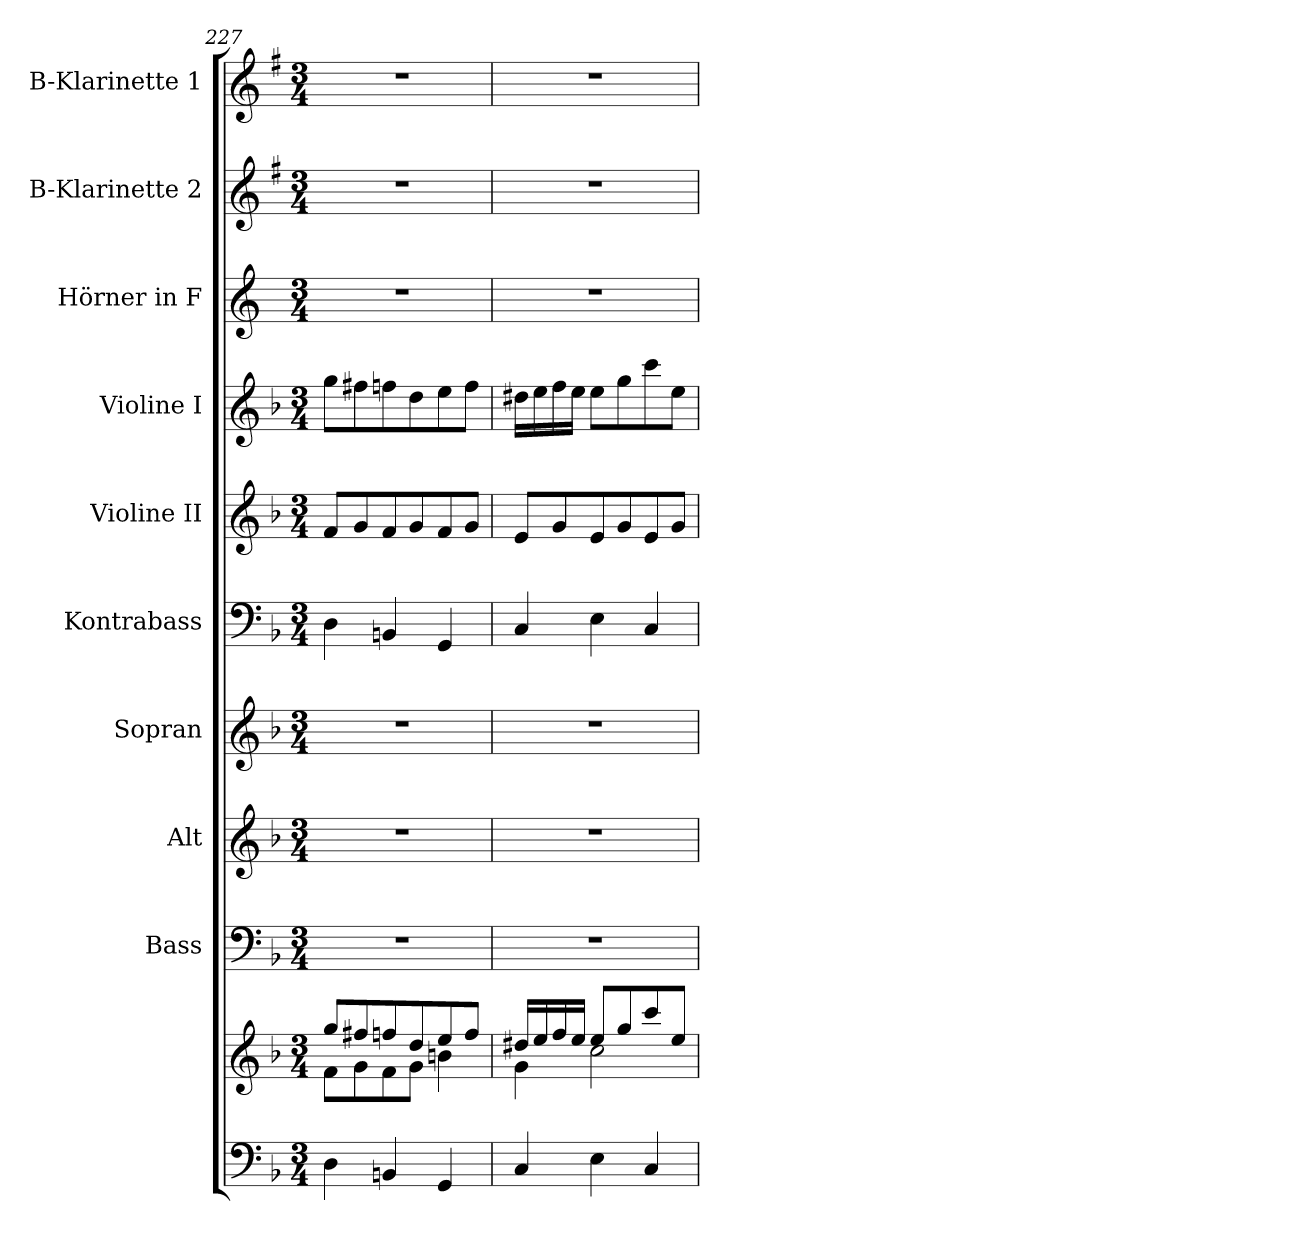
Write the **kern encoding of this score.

**kern	**kern	**kern	**kern	**kern	**kern	**kern	**kern	**kern	**kern	**kern
*part10	*part10	*part9	*part8	*part7	*part6	*part5	*part4	*part3	*part2	*part1
*staff11	*staff10	*staff9	*staff8	*staff7	*staff6	*staff5	*staff4	*staff3	*staff2	*staff1
*	*	*I"Bass	*I"Alt	*I"Sopran	*I"Kontrabass	*I"Violine II	*I"Violine I	*I"Hörner in F	*I"B-Klarinette 2	*I"B-Klarinette 1
*	*	*I'B.	*I'A.	*I'S.	*I'Kb.	*I'Vl. II	*I'Vl. I	*	*I'B Kl. 2	*I'B Kl. 1
*clefF4	*clefG2	*clefF4	*clefG2	*clefG2	*clefF4	*clefG2	*clefG2	*clefG2	*clefG2	*clefG2
*	*	*	*	*	*ITrd7c12	*	*	*ITrd4c7	*ITrd1c2	*ITrd1c2
*k[b-]	*k[b-]	*k[b-]	*k[b-]	*k[b-]	*k[b-]	*k[b-]	*k[b-]	*k[b-]	*k[b-]	*k[b-]
*F:	*F:	*F:	*F:	*F:	*F:	*F:	*F:	*F:	*F:	*F:
*M3/4	*M3/4	*M3/4	*M3/4	*M3/4	*M3/4	*M3/4	*M3/4	*M3/4	*M3/4	*M3/4
=227	=227	=227	=227	=227	=227	=227	=227	=227	=227	=227
*	*^	*	*	*	*	*	*	*	*	*
4D\	8gg/L	8f\L	2.r	2.r	2.r	4DD\	8f/L	8gg\L	2.r	2.r	2.r
.	8ff#X/	8g\	.	.	.	.	8g/	8ff#X\	.	.	.
4BBn/	8ffn/	8f\	.	.	.	4BBBn/	8f/	8ffn\	.	.	.
.	8dd/	8g\J	.	.	.	.	8g/	8dd\	.	.	.
4GG/	8ee/	4bn\	.	.	.	4GGG/	8f/	8ee\	.	.	.
.	8ff/J	.	.	.	.	.	8g/J	8ff\J	.	.	.
=228	=228	=228	=228	=228	=228	=228	=228	=228	=228	=228	=228
4C/	16dd#X/LL	4g\	2.r	2.r	2.r	4CC/	8e/L	16dd#X\LL	2.r	2.r	2.r
.	16ee/	.	.	.	.	.	.	16ee\	.	.	.
.	16ff/	.	.	.	.	.	8g/	16ff\	.	.	.
.	16ee/JJ	.	.	.	.	.	.	16ee\JJ	.	.	.
4E\	8ee/L	2cc\	.	.	.	4EE\	8e/	8ee\L	.	.	.
.	8gg/	.	.	.	.	.	8g/	8gg\	.	.	.
4C/	8ccc/	.	.	.	.	4CC/	8e/	8ccc\	.	.	.
.	8ee/J	.	.	.	.	.	8g/J	8ee\J	.	.	.
*	*v	*v	*	*	*	*	*	*	*	*	*
=	=	=	=	=	=	=	=	=	=	=
*-	*-	*-	*-	*-	*-	*-	*-	*-	*-	*-
